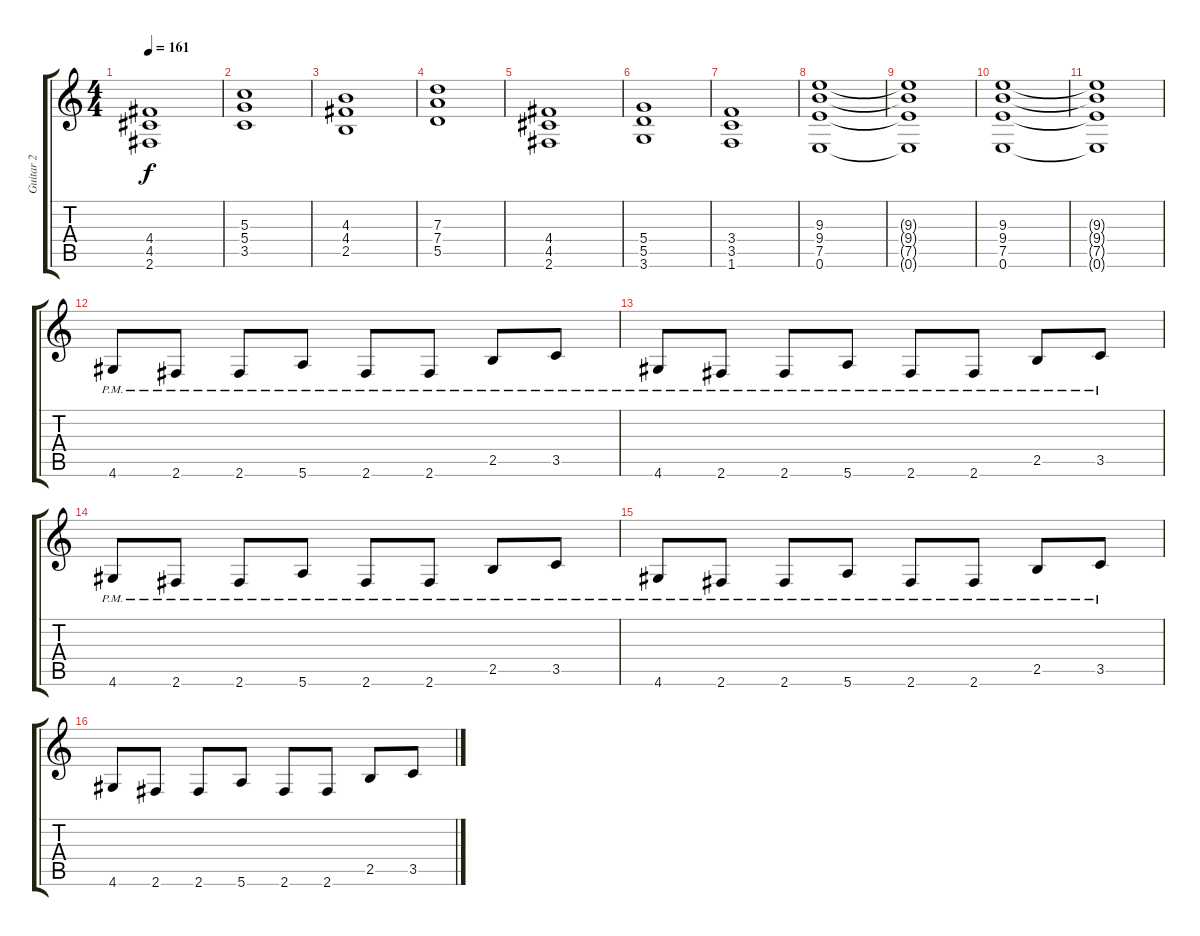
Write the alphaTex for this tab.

\track ("Guitar 2" "Guitar 2") {instrument distortionguitar}
\staff {score tabs}
\tuning (E4 B3 G3 D3 A2 E2) {hide}
\ts (4 4)
\tempo 161
\clef g2
\ks c
(4.4 4.5 2.6).1{dy f} |
(5.3 5.4 3.5).1 |
(4.3 4.4 2.5).1 |
(7.3 7.4 5.5).1 |
(4.4 4.5 2.6).1 |
(5.4 5.5 3.6).1 |
(3.4 3.5 1.6).1 |
(9.3 9.4 7.5 0.6).1 |
(9.3{t} 9.4{t} 7.5{t} 0.6{t}).1 |
(9.3 9.4 7.5 0.6).1 |
(9.3{t} 9.4{t} 7.5{t} 0.6{t}).1 |
4.6{pm}.8 2.6{pm}.8 2.6{pm}.8 5.6{pm}.8 2.6{pm}.8 2.6{pm}.8 2.5{pm}.8 3.5{pm}.8 |
4.6{pm}.8 2.6{pm}.8 2.6{pm}.8 5.6{pm}.8 2.6{pm}.8 2.6{pm}.8 2.5{pm}.8 3.5{pm}.8 |
4.6{pm}.8 2.6{pm}.8 2.6{pm}.8 5.6{pm}.8 2.6{pm}.8 2.6{pm}.8 2.5{pm}.8 3.5{pm}.8 |
4.6{pm}.8 2.6{pm}.8 2.6{pm}.8 5.6{pm}.8 2.6{pm}.8 2.6{pm}.8 2.5{pm}.8 3.5{pm}.8 |
4.6.8 2.6.8 2.6.8 5.6.8 2.6.8 2.6.8 2.5.8 3.5.8
